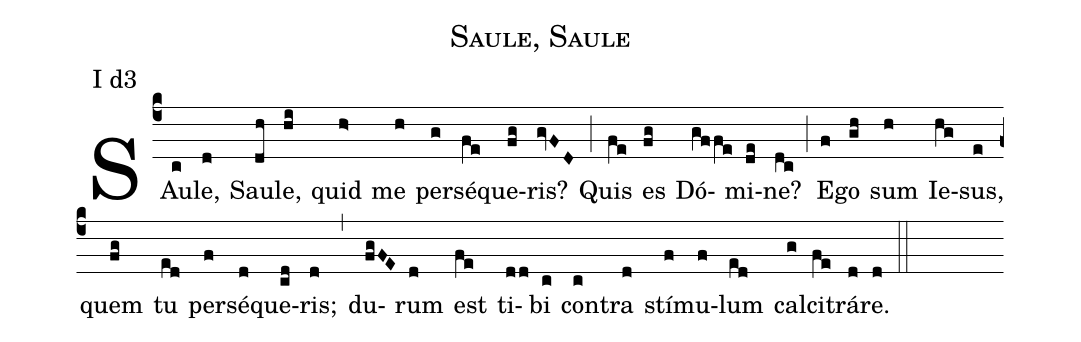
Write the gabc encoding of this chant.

name: Saule, Saule;
annotation: I d3;
mode: 1;
%%
(c4)
SAu(c)le,(d) Sau(dh)le,(hi) quid(h>) me(h) per(g)sé(fe)que(fg)ris?(gvFD) (;)
Quis(fe) es(fg) Dó(gffe)mi(de)ne?(dc) (;)
E(f)go(gh) sum(h) Ie(hg)sus,(e) quem(fg) tu(ed) per(f)sé(d)que(cd)ris;(d) (,)
du(fgFE)rum(d) est(fe) ti(dd)bi(c) con(c)tra(d) stí(f)mu(f)lum(ed) cal(g)ci(fe)trá(d)re.(d) (::)
